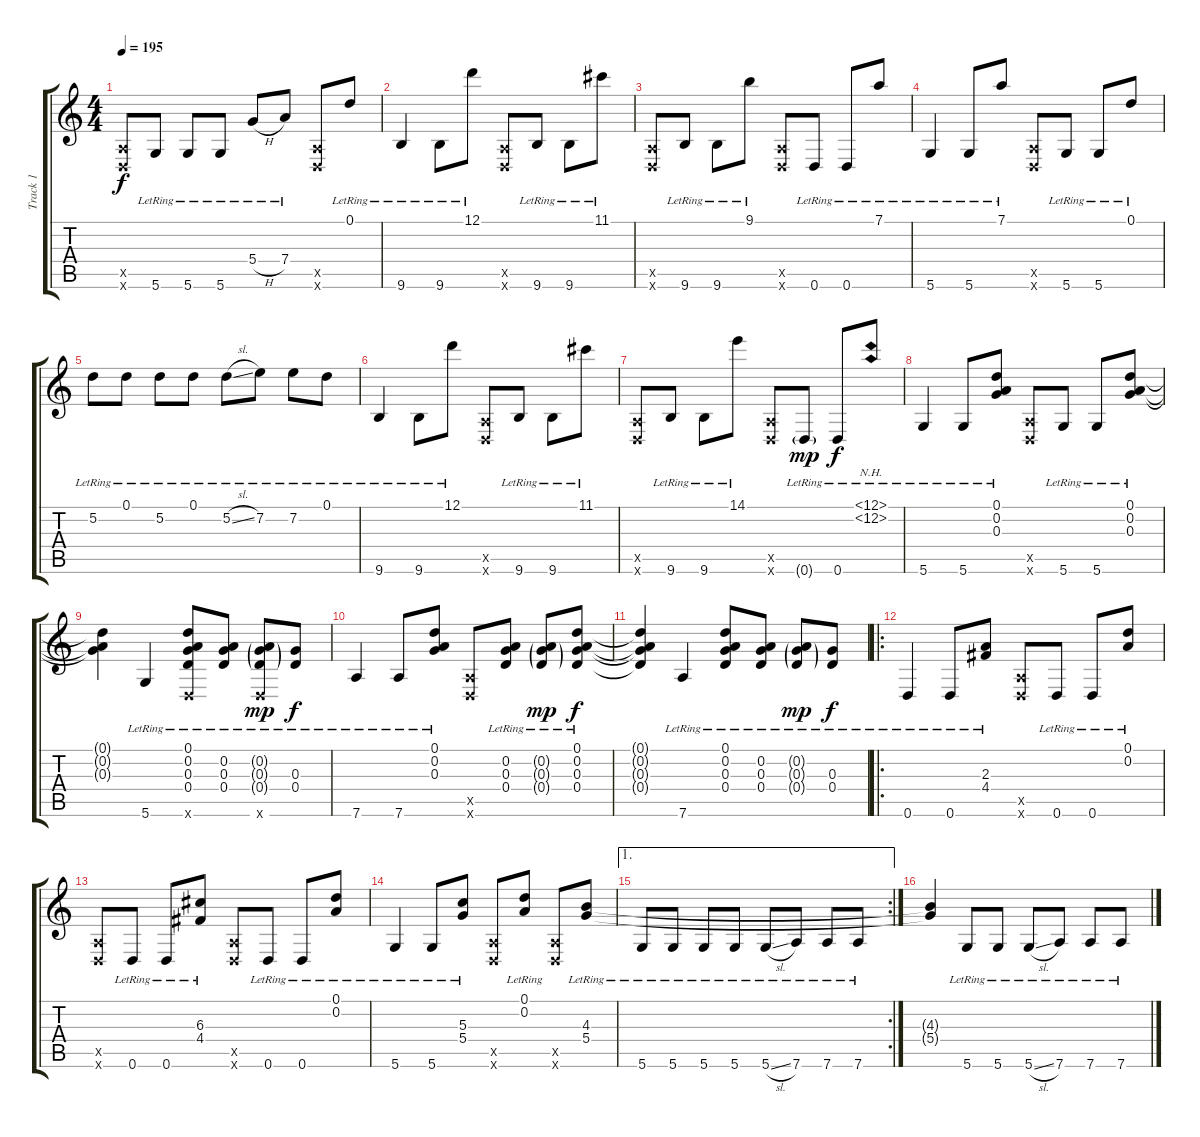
\track ("Track 1" "Track 1") {instrument acousticguitarsteel}
\staff {score tabs}
\tuning (D4 A3 G3 D3 A2 D2) {hide}
\ts (4 4)
\tempo 195
\clef g2
\ks c
(0.5{x} 0.6{x}).8{dy f} 5.6{lr}.8 5.6{lr}.8 5.6{lr}.8 5.4{h lr}.8 7.4{lr}.8 (0.5{x} 0.6{x}).8 0.1{lr}.8 |
9.6{lr}.4 9.6{lr}.8 12.1{lr}.8 (0.5{x} 0.6{x}).8 9.6{lr}.8 9.6{lr}.8 11.1{lr}.8 |
(0.5{x} 0.6{x}).8 9.6{lr}.8 9.6{lr}.8 9.1{lr}.8 (0.5{x} 0.6{x}).8 0.6{lr}.8 0.6{lr}.8 7.1{lr}.8 |
5.6{lr}.4 5.6{lr}.8 7.1{lr}.8 (0.5{x} 0.6{x}).8 5.6{lr}.8 5.6{lr}.8 0.1{lr}.8 |
5.2{lr}.8 0.1{lr}.8 5.2{lr}.8 0.1{lr}.8 5.2{sl lr}.8 7.2{lr}.8 7.2{lr}.8 0.1{lr}.8 |
9.6{lr}.4 9.6{lr}.8 12.1{lr}.8 (0.5{x} 0.6{x}).8 9.6{lr}.8 9.6{lr}.8 11.1{lr}.8 |
(0.5{x} 0.6{x}).8 9.6{lr}.8 9.6{lr}.8 14.1{lr}.8 (0.5{x} 0.6{x}).8 0.6{g lr}.8{dy mp} 0.6{lr}.8{dy f} (12.1{nh lr} 12.2{nh lr}).8 |
5.6{lr}.4 5.6{lr}.8 (0.1{lr} 0.2{lr} 0.3{lr}).8 (0.5{x} 0.6{x}).8 5.6{lr}.8 5.6{lr}.8 (0.1{lr} 0.2{lr} 0.3{lr}).8 |
(0.1{t} 0.2{t} 0.3{t}).4 5.6{lr}.4 (0.1{lr} 0.2{lr} 0.3{lr} 0.4{lr} 0.6{x}).8 (0.2 0.3{lr} 0.4{lr}).8 (0.2{g lr} 0.3{g lr} 0.4{g lr} 0.6{x}).8{dy mp} (0.3{lr} 0.4{lr}).8{dy f} |
7.6{lr}.4 7.6{lr}.8 (0.1{lr} 0.2{lr} 0.3{lr}).8 (0.5{x} 0.6{x}).8 (0.2{lr} 0.3{lr} 0.4{lr}).8 (0.2{g lr} 0.3{g lr} 0.4{g lr}).8{dy mp} (0.1{lr} 0.2{lr} 0.3{lr} 0.4{lr}).8{dy f} |
(0.1{t} 0.2{t} 0.3{t} 0.4{t}).4 7.6{lr}.4 (0.1{lr} 0.2{lr} 0.3{lr} 0.4{lr}).8 (0.2 0.3{lr} 0.4{lr}).8 (0.2{g lr} 0.3{g lr} 0.4{g lr}).8{dy mp} (0.3{lr} 0.4{lr}).8{dy f} |
\ro
0.6{lr}.4 0.6{lr}.8 (2.3{lr} 4.4{lr}).8 (0.5{x} 0.6{x}).8 0.6{lr}.8 0.6{lr}.8 (0.1{lr} 0.2{lr}).8 |
(0.5{x} 0.6{x}).8 0.6{lr}.8 0.6{lr}.8 (6.3{lr} 4.4{lr}).8 (0.5{x} 0.6{x}).8 0.6{lr}.8 0.6{lr}.8 (0.1{lr} 0.2{lr}).8 |
5.6{lr}.4 5.6{lr}.8 (5.3{lr} 5.4{lr}).8 (0.5{x} 0.6{x}).8 (0.1{lr} 0.2{lr}).8 (0.5{x} 0.6{x}).8 (4.3{lr} 5.4{lr}).8 |
\ae 1
\rc 2
5.6{lr}.8 5.6{lr}.8 5.6{lr}.8 5.6{lr}.8 5.6{sl lr}.8 7.6{lr}.8 7.6{lr}.8 7.6{lr}.8 |
(4.3{t} 5.4{t}).4 5.6{lr}.8 5.6{lr}.8 5.6{sl lr}.8 7.6{lr}.8 7.6{lr}.8 7.6{lr}.8
